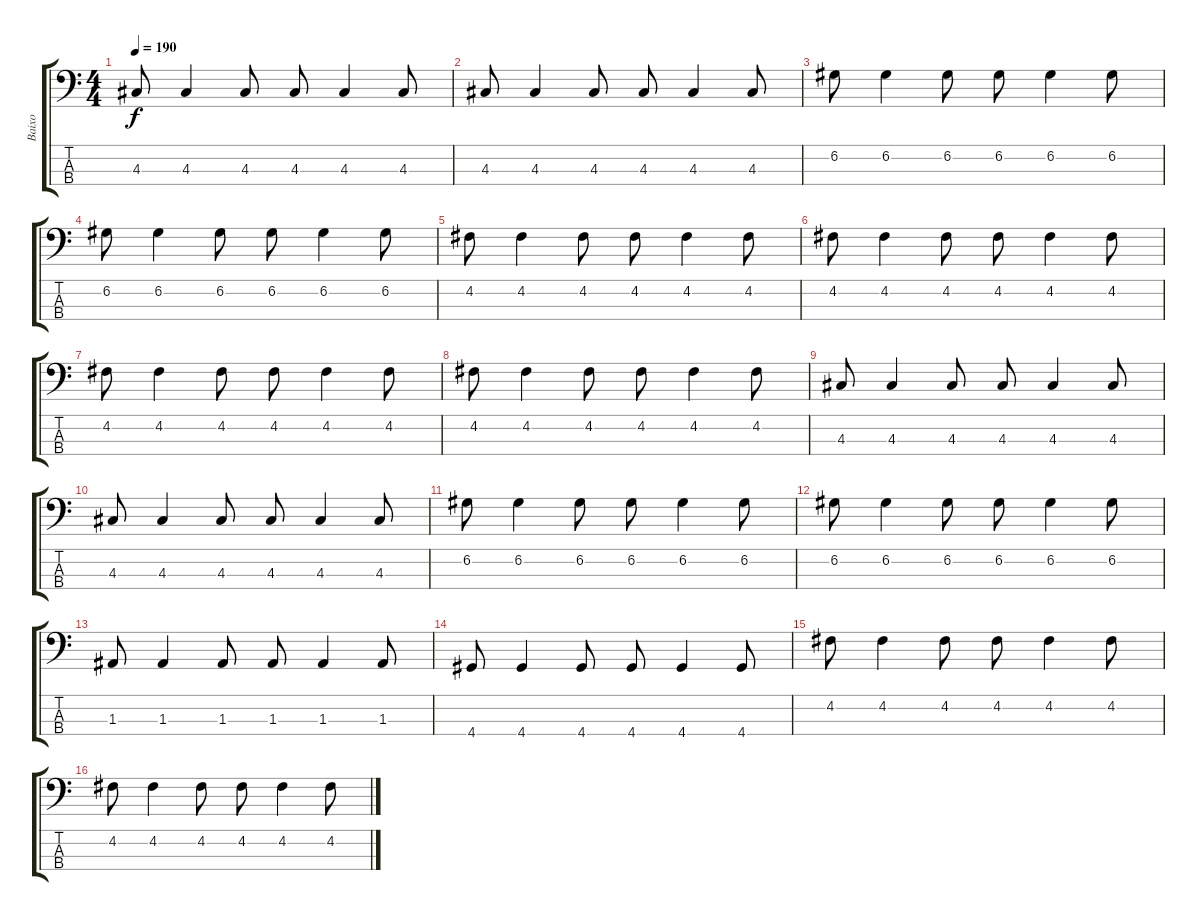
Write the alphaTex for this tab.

\track ("Baixo" "Baixo") {instrument electricbasspick}
\staff {score tabs}
\tuning (G2 D2 A1 E1) {hide}
\ts (4 4)
\tempo 190
\clef f4
\ks c
4.3.8{dy f} 4.3.4 4.3.8 4.3.8 4.3.4 4.3.8 |
4.3.8 4.3.4 4.3.8 4.3.8 4.3.4 4.3.8 |
6.2.8 6.2.4 6.2.8 6.2.8 6.2.4 6.2.8 |
6.2.8 6.2.4 6.2.8 6.2.8 6.2.4 6.2.8 |
4.2.8 4.2.4 4.2.8 4.2.8 4.2.4 4.2.8 |
4.2.8 4.2.4 4.2.8 4.2.8 4.2.4 4.2.8 |
4.2.8 4.2.4 4.2.8 4.2.8 4.2.4 4.2.8 |
4.2.8 4.2.4 4.2.8 4.2.8 4.2.4 4.2.8 |
4.3.8 4.3.4 4.3.8 4.3.8 4.3.4 4.3.8 |
4.3.8 4.3.4 4.3.8 4.3.8 4.3.4 4.3.8 |
6.2.8 6.2.4 6.2.8 6.2.8 6.2.4 6.2.8 |
6.2.8 6.2.4 6.2.8 6.2.8 6.2.4 6.2.8 |
1.3.8 1.3.4 1.3.8 1.3.8 1.3.4 1.3.8 |
4.4.8 4.4.4 4.4.8 4.4.8 4.4.4 4.4.8 |
4.2.8 4.2.4 4.2.8 4.2.8 4.2.4 4.2.8 |
4.2.8 4.2.4 4.2.8 4.2.8 4.2.4 4.2.8
